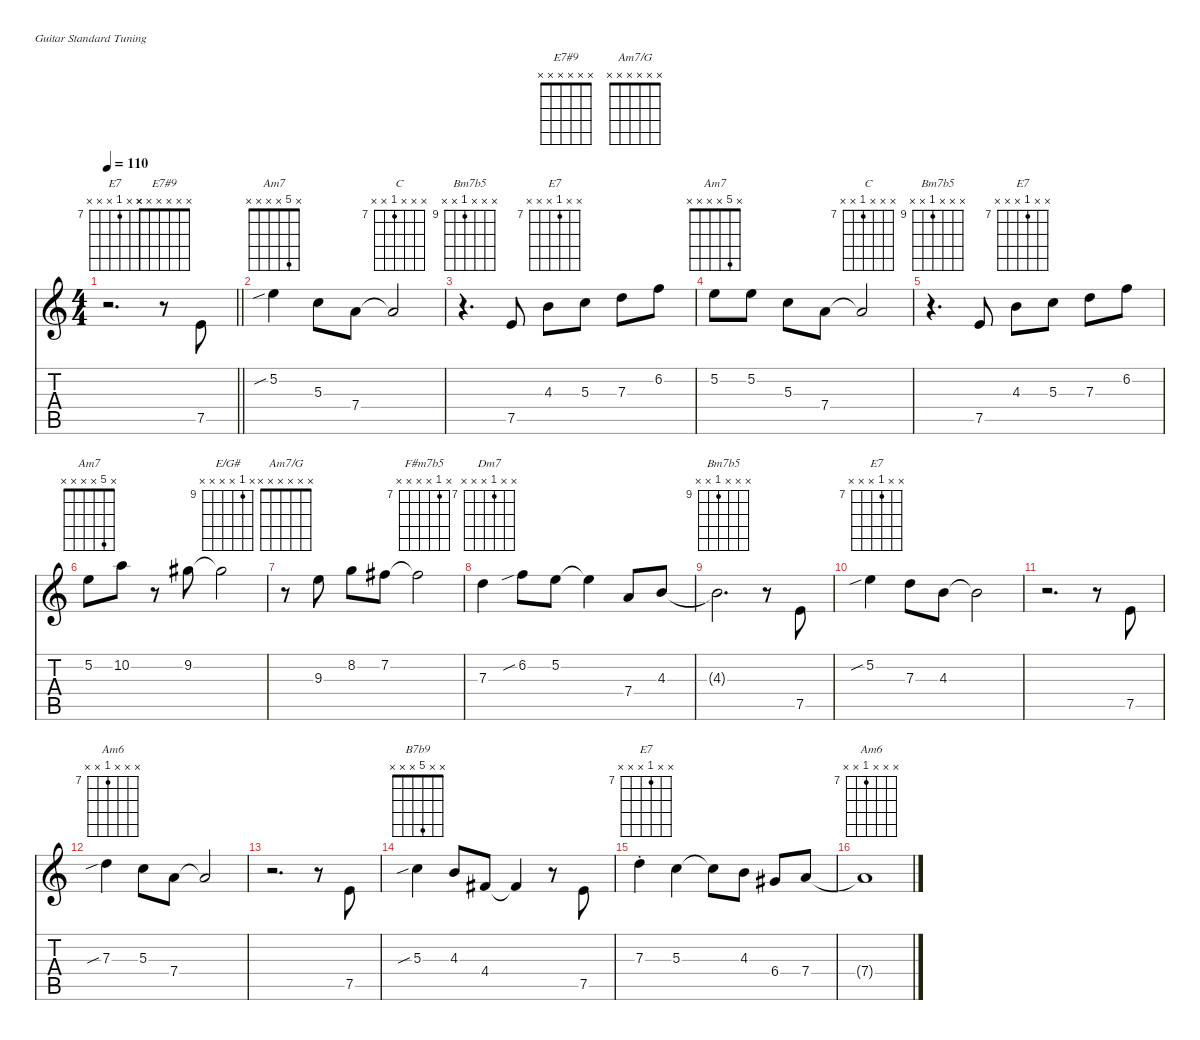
\defaultSystemsLayout 4
\hideDynamics
\bracketExtendMode nobrackets
\singleTrackTrackNamePolicy hidden
\multiTrackTrackNamePolicy hidden
\firstSystemTrackNameOrientation horizontal
\chordDiagramsInScore
\track ("Electric Guitar (Jazz)" "jz.guit.") {defaultSystemsLayout 4 instrument electricguitarjazz}
\staff {score tabs}
\tuning (E4 B3 G3 D3 A2 E2)
\chord ("Am7" x 5 5 5 x 5) {firstfret 5 showdiagram false barre (5 5 5)}
\chord ("C" x 5 5 5 x 8) {firstfret 5 showdiagram false barre (5 5)}
\chord ("Bm7b5" x 6 7 7 x 7) {firstfret 5 showdiagram false}
\chord ("E7" x 5 7 6 7 x) {firstfret 5 showdiagram false}
\chord ("Am7" x 5 x x x x) {showdiagram false}
\chord ("C" x x x 7 x x) {firstfret 7 showdiagram false showfingering false}
\chord ("Bm7b5" x x x x x x)
\chord ("E7" x x 4 x x x) {showdiagram false showfingering false}
\chord ("Am7" x 5 x x x x) {showdiagram false showfingering false}
\chord ("E/G#" x 9 x x x x) {firstfret 9 showdiagram false showfingering false}
\chord ("F#m7b5" x 7 x x x x) {firstfret 7 showdiagram false showfingering false}
\chord ("Dm7" x x 7 x x x) {firstfret 7 showdiagram false showfingering false}
\chord ("Bm7b5" x x x 9 x x) {firstfret 9 showdiagram false showfingering false}
\chord ("E7" x 5 x x x x) {showdiagram false showfingering false}
\chord ("Am6" x x 7 x x x) {firstfret 7 showdiagram false showfingering false}
\chord ("E7" x x x x x x)
\chord ("E7#9" x x x x x x)
\chord ("Am7/G" x x x x x x)
\chord ("B7b9" x x 5 x x x) {showdiagram false showfingering false}
\chord ("E7" x x 7 x x x) {firstfret 7 showdiagram false showfingering false}
\chord ("Am6" x x x 7 x x) {firstfret 7 showdiagram false showfingering false}
\ts (4 4)
\tempo 110
\clef g2
\scale
0.253678
\barLineRight lightlight
\ks aminor
r.2{d ch "E7" dy mf beam Down} r.8{ch "E7#9" beam Down} 7.5.8{beam Up} |
\scale
0.249587 5.2{sib}.4{ch "Am7" beam Down} 5.3.8{beam Down} 7.4.8{beam Down} 7.4{t}.2{ch "C" beam Up} |
\scale
0.249587 r.4{d ch "Bm7b5" beam Down} 7.5.8{beam Up} 4.3.8{ch "E7" beam Down} 5.3.8{beam Down} 7.3.8{beam Down} 6.2.8{beam Down} |
\scale
0.249587 5.2.8{ch "Am7" beam Down} 5.2.8{beam Down} 5.3.8{beam Down} 7.4.8{beam Down} 7.4{t}.2{ch "C" beam Up} |
\scale
0.251238 r.4{d ch "Bm7b5" beam Down} 7.5.8{beam Up} 4.3.8{ch "E7" beam Down} 5.3.8{beam Down} 7.3.8{beam Down} 6.2.8{beam Down} |
\scale
0.25 5.2.8{ch "Am7" beam Down} 10.2.8{beam Down} r.8{beam Down} 9.2{acc #}.8{beam Down} 9.2{t acc #}.2{ch "E/G#" beam Down} |
\scale
0.25 r.8{ch "Am7/G" beam Down} 9.3.8{beam Down} 8.2.8{beam Down} 7.2{acc #}.8{beam Down} 7.2{t acc #}.2{ch "F#m7b5" beam Down} |
\scale
0.25 7.3.4{ch "Dm7" beam Down} 6.2{sib}.8{beam Down} 5.2.8{beam Down} 5.2{t}.4{beam Down} 7.4.8{beam Up} 4.3.8{beam Up} |
\scale
0.25 4.3{t}.2{d ch "Bm7b5" beam Down} r.8{beam Down} 7.5.8{beam Up} |
\scale
0.25 5.2{sib}.4{ch "E7" beam Down} 7.3.8{beam Down} 4.3.8{beam Down} 4.3{t}.2{beam Down} |
\scale
0.25 r.2{d beam Down} r.8{beam Down} 7.5.8{beam Up} |
\scale
0.25 7.3{sib}.4{ch "Am6" beam Down} 5.3.8{beam Down} 7.4.8{beam Down} 7.4{t}.2{beam Up} |
\scale
0.25 r.2{d beam Down} r.8{beam Down} 7.5.8{beam Up} |
\scale
0.251557 5.3{sib}.4{ch "B7b9" beam Down} 4.3.8{beam Up} 4.4{acc #}.8{beam Up} 4.4{t acc #}.4{beam Up} r.8{beam Down} 7.5.8{beam Up} |
\scale
0.251557 7.3{st}.4{ch "E7" beam Down} 5.3.4{beam Down} 5.3{t}.8{beam Down} 4.3.8{beam Down} 6.4{acc #}.8{beam Up} 7.4.8{beam Up} |
\scale
0.251557 7.4{t}.1{ch "Am6" beam Up}
